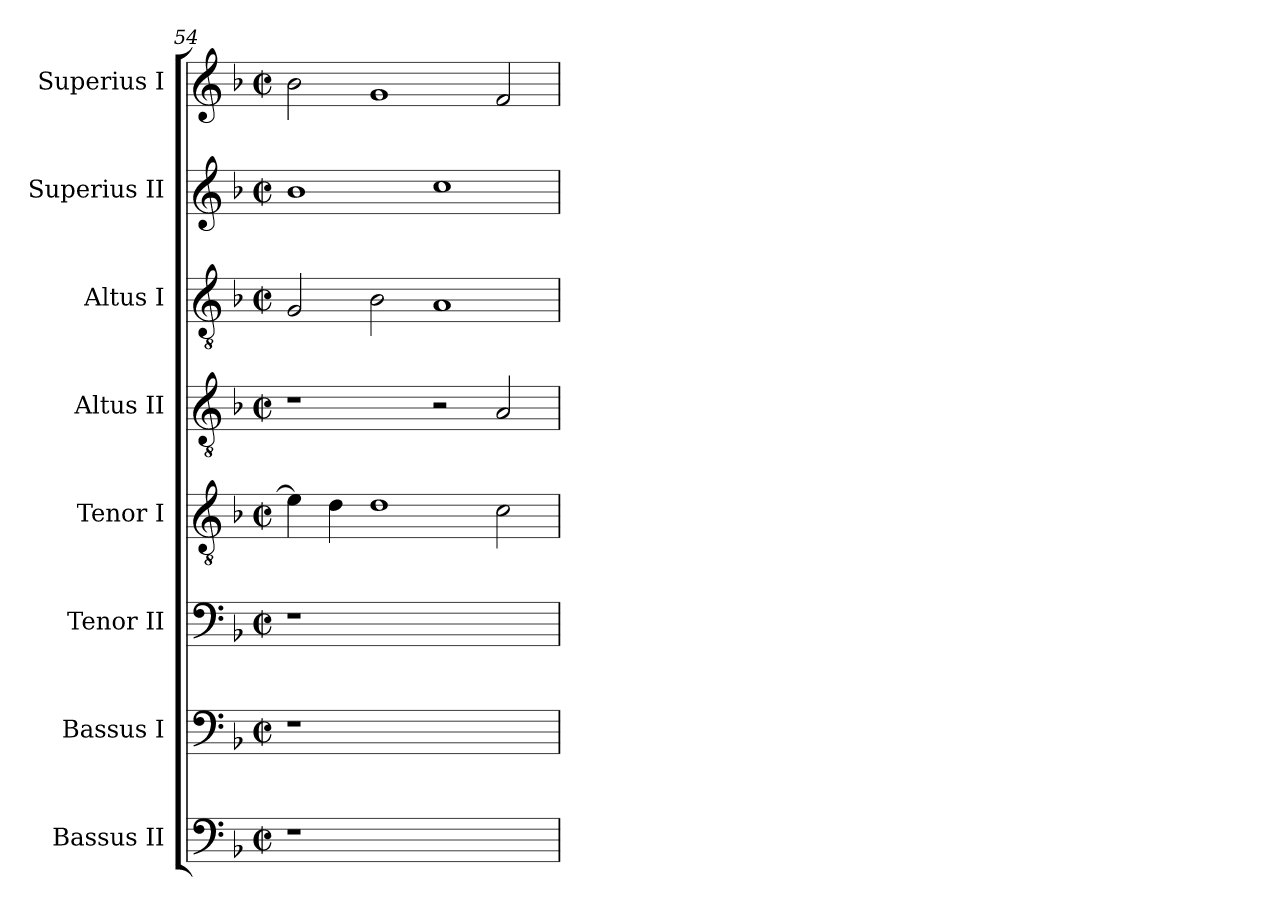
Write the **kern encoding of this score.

**kern	**kern	**kern	**kern	**kern	**kern	**kern	**kern
*part8	*part7	*part6	*part5	*part4	*part3	*part2	*part1
*staff8	*staff7	*staff6	*staff5	*staff4	*staff3	*staff2	*staff1
*I"Bassus II	*I"Bassus I	*I"Tenor II	*I"Tenor I	*I"Altus II	*I"Altus I	*I"Superius II	*I"Superius I
*I'B. II	*I'B. I	*I'T. II	*I'T. I	*I'A. II	*I'A. I	*I'S. II	*I'S. I
!!LO:PB:g=z
*clefF4	*clefF4	*clefF4	*clefGv2	*clefGv2	*clefGv2	*clefG2	*clefG2
*	*	*	*ITrd7c12	*ITrd7c12	*ITrd7c12	*	*
*k[b-]	*k[b-]	*k[b-]	*k[b-]	*k[b-]	*k[b-]	*k[b-]	*k[b-]
*F:	*F:	*F:	*F:	*F:	*F:	*F:	*F:
*M2/2	*M2/2	*M2/2	*M2/2	*M2/2	*M2/2	*M2/2	*M2/2
*met(c|)	*met(c|)	*met(c|)	*met(c|)	*met(c|)	*met(c|)	*met(c|)	*met(c|)
=54	=54	=54	=54	=54	=54	=54	=54
!LO:N:vis=1	!LO:N:vis=1	!LO:N:vis=1	!	!	!	!	!
1r	1r	1r	4Ei\]	1r	2GGi/	1b-i	2b-i\
.	.	.	4Di\	.	.	.	.
.	.	.	1Di	.	2BB-i\	.	1gi
1ryy	1ryy	1ryy	.	2r	1AAi	1cci	.
.	.	.	2Ci\	2AAi/	.	.	2fi/
=	=	=	=	=	=	=	=
*-	*-	*-	*-	*-	*-	*-	*-
